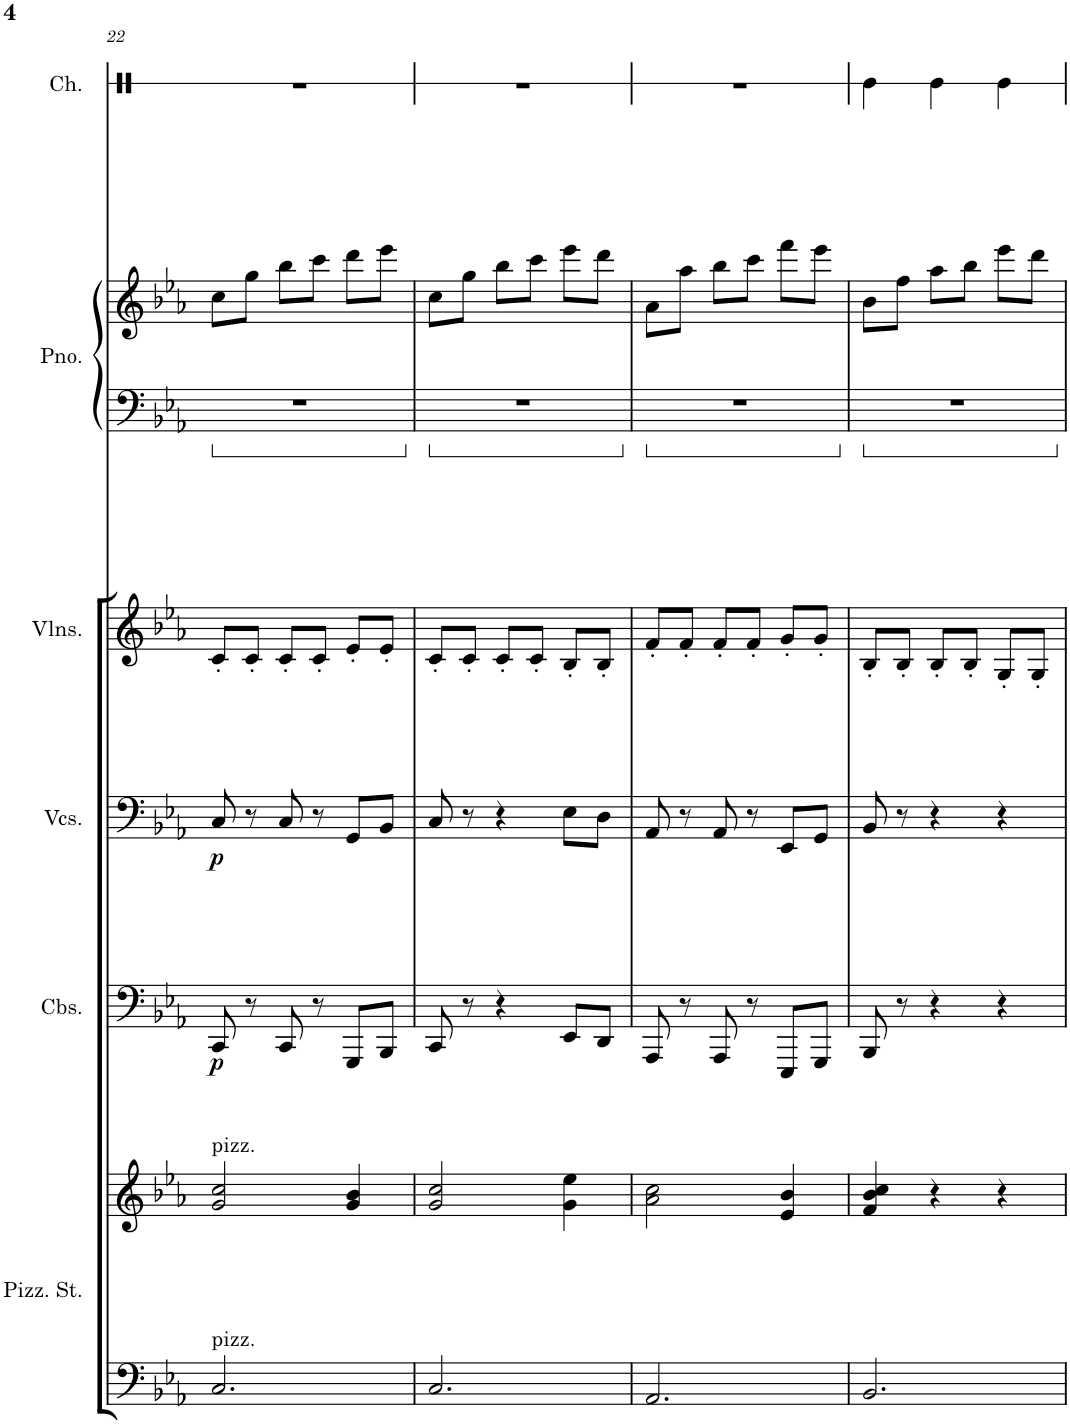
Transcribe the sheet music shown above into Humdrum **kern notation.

**kern	**kern	**kern	**dynam	**kern	**dynam	**kern	**kern	**kern	**kern	**kern	**kern	**kern	**kern	**kern
*part11	*part11	*part10	*part10	*part9	*part9	*part8	*part7	*part7	*part6	*part5	*part4	*part3	*part2	*part1
*staff13	*staff12	*staff11	*staff11	*staff10	*staff10	*staff9	*staff8	*staff7	*staff6	*staff5	*staff4	*staff3	*staff2	*staff1
*I"Pizzicato Strings	*	*I"Contrabasses	*	*I"Violoncellos	*	*I"Violins	*I"Piano	*	*I"Glockenspiel	*I"Horn in C 2	*I"Horn in C 1	*I"Flute 3	*I"Flute 2	*I"Flute 1
*I'Pizz. St.	*	*I'Cbs.	*	*I'Vcs.	*	*I'Vlns.	*I'Pno.	*	*I'Glock.	*	*	*I'Fl. 3	*I'Fl. 2	*I'Fl. 1
!!LO:PB:g=z
*clefF4	*clefG2	*clefF4	*	*clefF4	*	*clefG2	*clefF4	*clefG2	*clefG^^2	*clefF4	*clefF4	*clefG2	*clefG2	*clefG2
*	*	*	*	*	*	*	*	*	*	*ITrd7c12	*ITrd7c12	*	*	*
*k[b-e-a-]	*k[b-e-a-]	*k[b-e-a-]	*	*k[b-e-a-]	*	*k[b-e-a-]	*k[b-e-a-]	*k[b-e-a-]	*k[b-e-a-]	*k[b-e-a-]	*k[b-e-a-]	*k[b-e-a-]	*k[b-e-a-]	*k[b-e-a-]
*M3/4	*M3/4	*M3/4	*	*M3/4	*	*M3/4	*M3/4	*M3/4	*M3/4	*M3/4	*M3/4	*M3/4	*M3/4	*M3/4
=22	=22	=22	=22	=22	=22	=22	=22	=22	=22	=22	=22	=22	=22	=22
!	!	!	!	!	!	!	!LO:TX:a:color=#FFFFFF:t=.	!	!	!	!	!	!	!
!	!LO:TX:a:t=pizz.	!	!	!	!	!	!	!	!	!	!	!	!	!
!LO:TX:a:t=pizz.	!	!	!	!	!	!	!	!	!	!	!	!	!	!
!	!	!	!LO:DY:b	!	!LO:DY:b	!	!	!	!	!	!	!	!	!
2.C/	2g/ 2cc/	8CC/	p	8C/	p	8c'/L	2.r	8cc\L	2.r	2.r	2.r	2.r	2.r	2.r
.	.	8r	.	8r	.	8c'/J	.	8gg\J	.	.	.	.	.	.
.	.	8CC/	.	8C/	.	8c'/L	.	8bb-\L	.	.	.	.	.	.
.	.	8r	.	8r	.	8c'/J	.	8ccc\J	.	.	.	.	.	.
.	4g/ 4b-/	8GGG/L	.	8GG/L	.	8e-'/L	.	8ddd\L	.	.	.	.	.	.
.	.	8BBB-/J	.	8BB-/J	.	8e-'/J	.	8eee-\J	.	.	.	.	.	.
=23	=23	=23	=23	=23	=23	=23	=23	=23	=23	=23	=23	=23	=23	=23
2.C/	2g/ 2cc/	8CC/	.	8C/	.	8c'/L	2.r	8cc\L	2.r	2.r	2.r	2.r	2.r	2.r
.	.	8r	.	8r	.	8c'/J	.	8gg\J	.	.	.	.	.	.
.	.	4r	.	4r	.	8c'/L	.	8bb-\L	.	.	.	.	.	.
.	.	.	.	.	.	8c'/J	.	8ccc\J	.	.	.	.	.	.
.	4g\ 4ee-\	8EE-/L	.	8E-\L	.	8B-'/L	.	8eee-\L	.	.	.	.	.	.
.	.	8DD/J	.	8D\J	.	8B-'/J	.	8ddd\J	.	.	.	.	.	.
=24	=24	=24	=24	=24	=24	=24	=24	=24	=24	=24	=24	=24	=24	=24
2.AA-/	2a-\ 2cc\	8AAA-/	.	8AA-/	.	8f'/L	2.r	8a-\L	2.r	2.r	2.r	2.r	2.r	2.r
.	.	8r	.	8r	.	8f'/J	.	8aa-\J	.	.	.	.	.	.
.	.	8AAA-/	.	8AA-/	.	8f'/L	.	8bb-\L	.	.	.	.	.	.
.	.	8r	.	8r	.	8f'/J	.	8ccc\J	.	.	.	.	.	.
.	4e-/ 4b-/	8EEE-/L	.	8EE-/L	.	8g'/L	.	8fff\L	.	.	.	.	.	.
.	.	8GGG/J	.	8GG/J	.	8g'/J	.	8eee-\J	.	.	.	.	.	.
=25	=25	=25	=25	=25	=25	=25	=25	=25	=25	=25	=25	=25	=25	=25
2.BB-/	4f/ 4b-/ 4cc/	8BBB-/	.	8BB-/	.	8B-'/L	2.r	8b-\L	2.r	2.r	2.r	2.r	2.r	2.r
.	.	8r	.	8r	.	8B-'/J	.	8ff\J	.	.	.	.	.	.
.	4r	4r	.	4r	.	8B-'/L	.	8aa-\L	.	.	.	.	.	.
.	.	.	.	.	.	8B-'/J	.	8bb-\J	.	.	.	.	.	.
.	4r	4r	.	4r	.	8G'/L	.	8eee-\L	.	.	.	.	.	.
.	.	.	.	.	.	8G'/J	.	8ddd\J	.	.	.	.	.	.
=	=	=	=	=	=	=	=	=	=	=	=	=	=	=
*-	*-	*-	*-	*-	*-	*-	*-	*-	*-	*-	*-	*-	*-	*-
